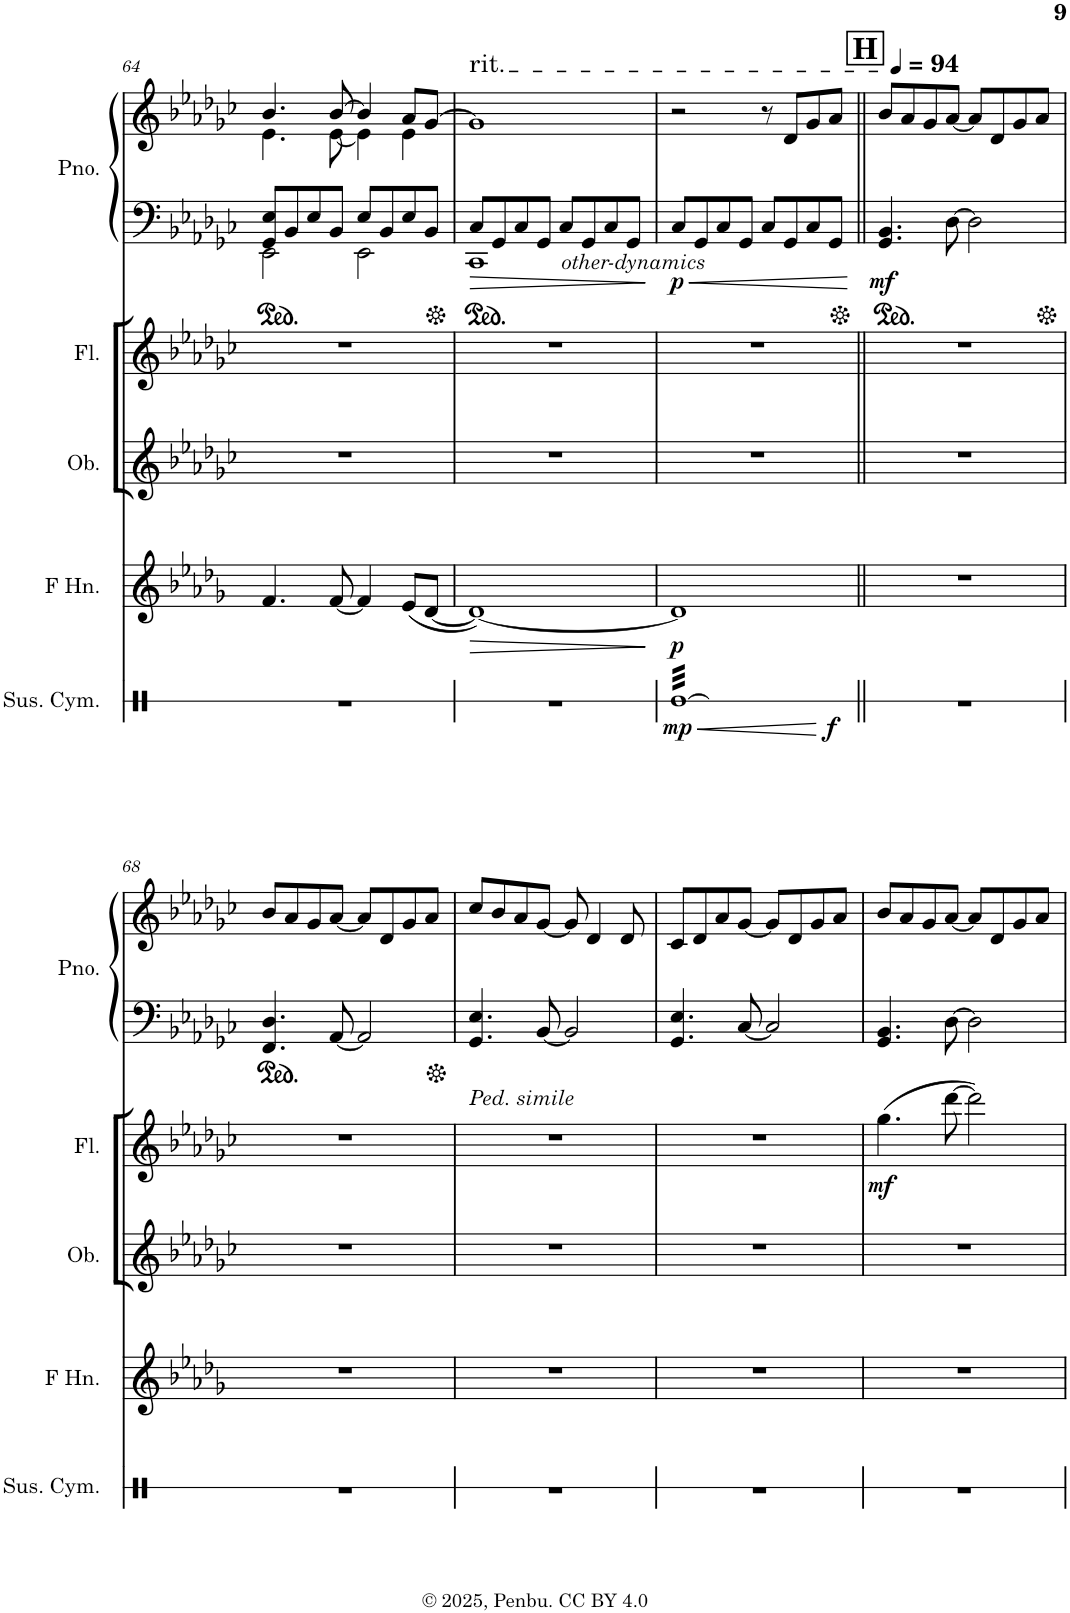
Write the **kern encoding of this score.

**kern	**dynam	**kern	**dynam	**kern	**kern	**dynam	**kern	**kern	**dynam
*part5	*part5	*part4	*part4	*part3	*part2	*part2	*part1	*part1	*part1
*staff6	*staff6	*staff5	*staff5	*staff4	*staff3	*staff3	*staff2	*staff1	*staff1/2
*I"Suspended Cymbal	*	*I"Horn in F	*	*I"Oboe	*I"Flute	*	*I"Piano	*	*
*I'Sus. Cym.	*	*	*	*I'Ob.	*I'Fl.	*	*I'Pno.	*	*
!!LO:PB:g=z
*clefX	*	*clefG2	*	*clefG2	*clefG2	*	*clefF4	*clefG2	*
*	*	*Trd4c7	*	*	*	*	*	*	*
*k[]	*	*k[b-e-a-d-g-]	*	*k[b-e-a-d-g-c-]	*k[b-e-a-d-g-c-]	*	*k[b-e-a-d-g-c-]	*k[b-e-a-d-g-c-]	*
*M4/4	*	*M4/4	*	*M4/4	*M4/4	*	*M4/4	*M4/4	*
=64	=64	=64	=64	=64	=64	=64	=64	=64	=64
*	*	*	*	*	*	*	*^	*^	*
1r	.	4.f/	.	1r	1r	.	8GG-/ 8E-/L	2EE-\	4.b-/	4.e-\	.
.	.	.	.	.	.	.	8BB-/	.	.	.	.
.	.	.	.	.	.	.	8E-/	.	.	.	.
.	.	[8f/	.	.	.	.	8BB-/J	.	[8b-/	[8e-\	.
.	.	4f/]	.	.	.	.	8E-/L	2EE-\	4b-/]	4e-\]	.
.	.	.	.	.	.	.	8BB-/	.	.	.	.
.	.	(8e-/L	.	.	.	.	8E-/	.	8a-/L	4e-\	.
.	.	[8d-/J	.	.	.	.	8BB-/J	.	[8g-/J	.	.
*	*	*	*	*	*	*	*	*	*v	*v	*
=65	=65	=65	=65	=65	=65	=65	=65	=65	=65	=65
!	!	!	!	!	!	!	!	!	!LO:TX:a:t=rit.	!
!	!	!	!LO:HP:b	!	!	!	!	!	!	!
1r	.	1d-_)	>	1r	1r	.	8C-/L	1CC-	1g-]	.
.	.	.	.	.	.	.	8GG-/	.	.	.
.	.	.	.	.	.	.	8C-/	.	.	.
.	.	.	.	.	.	.	8GG-/J	.	.	.
.	.	.	.	.	.	.	8C-/L	.	.	.
.	.	.	.	.	.	.	8GG-/	.	.	.
.	.	.	.	.	.	.	8C-/	.	.	.
!	!	!	!	!	!	!	!	!	!	!LO:DY:b=2
.	.	.	.	.	.	.	8GG-/J	.	.	other-dynamics
*	*	*	*	*	*	*	*v	*v	*	*
.	.	.	]	.	.	.	.	.	.
=66	=66	=66	=66	=66	=66	=66	=66	=66	=66
!	!LO:HP:b	!	!	!	!	!	!	!	!
!	!LO:DY:n=1:b	!	!LO:DY:b	!	!	!	!	!	!LO:DY:b=2
*^	*	*	*	*	*	*	*	*	*
*tremolo	*	*	*	*	*	*	*	*	*	*
32ReLLL	2..ryy	< mp	1d-]	p	1r	1r	.	8C-/L	2r	p
32Re	.	.	.	.	.	.	.	.	.	.
32Re	.	.	.	.	.	.	.	.	.	.
32Re	.	.	.	.	.	.	.	.	.	.
32Re	.	.	.	.	.	.	.	8GG-/	.	.
32Re	.	.	.	.	.	.	.	.	.	.
32Re	.	.	.	.	.	.	.	.	.	.
32Re	.	.	.	.	.	.	.	.	.	.
32Re	.	.	.	.	.	.	.	8C-/	.	.
32Re	.	.	.	.	.	.	.	.	.	.
32Re	.	.	.	.	.	.	.	.	.	.
32Re	.	.	.	.	.	.	.	.	.	.
32Re	.	.	.	.	.	.	.	8GG-/J	.	.
32Re	.	.	.	.	.	.	.	.	.	.
32Re	.	.	.	.	.	.	.	.	.	.
32Re	.	.	.	.	.	.	.	.	.	.
32Re	.	.	.	.	.	.	.	8C-/L	8r	.
32Re	.	.	.	.	.	.	.	.	.	.
32Re	.	.	.	.	.	.	.	.	.	.
32Re	.	.	.	.	.	.	.	.	.	.
32Re	.	.	.	.	.	.	.	8GG-/	8d-/L	.
32Re	.	.	.	.	.	.	.	.	.	.
32Re	.	.	.	.	.	.	.	.	.	.
32Re	.	.	.	.	.	.	.	.	.	.
32Re	.	.	.	.	.	.	.	8C-/	8g-/	.
32Re	.	.	.	.	.	.	.	.	.	.
32Re	.	.	.	.	.	.	.	.	.	.
32Re	.	.	.	.	.	.	.	.	.	.
!	!	!LO:DY:n=2:b	!	!	!	!	!	!	!	!
32Re	8ryy	f	.	.	.	.	.	8GG-/J	8a-/J	.
32Re	.	.	.	.	.	.	.	.	.	.
32Re	.	.	.	.	.	.	.	.	.	.
32ReJJJ	.	.	.	.	.	.	.	.	.	.
*Xtremolo	*	*	*	*	*	*	*	*	*	*
.	.	[	.	.	.	.	.	.	.	.
*v	*v	*	*	*	*	*	*	*	*	*
=67||	=67||	=67||	=67||	=67||	=67||	=67||	=67||	=67||	=67||
!!LO:REH:place=s1:a:B:cj:fs=14:t=H
*	*	*	*	*	*	*	*	*MM94	*
*^	*	*	*	*	*	*	*	*	*
!	!	!	!	!	!	!	!	!	!	!LO:DY:b=2
*v	*v	*	*	*	*	*	*	*	*	*
1r	.	1r	.	1r	1r	.	4.GG-/ 4.BB-/	8b-/L	mf
.	.	.	.	.	.	.	.	8a-/	.
.	.	.	.	.	.	.	.	8g-/	.
.	.	.	.	.	.	.	[8D-\	[8a-/J	.
.	.	.	.	.	.	.	2D-\]	8a-/L]	.
.	.	.	.	.	.	.	.	8d-/	.
.	.	.	.	.	.	.	.	8g-/	.
.	.	.	.	.	.	.	.	8a-/J	.
!!LO:LB:g=z
=68	=68	=68	=68	=68	=68	=68	=68	=68	=68
1r	.	1r	.	1r	1r	.	4.FF/ 4.D-/	8b-/L	.
.	.	.	.	.	.	.	.	8a-/	.
.	.	.	.	.	.	.	.	8g-/	.
.	.	.	.	.	.	.	[8AA-/	[8a-/J	.
.	.	.	.	.	.	.	2AA-/]	8a-/L]	.
.	.	.	.	.	.	.	.	8d-/	.
.	.	.	.	.	.	.	.	8g-/	.
.	.	.	.	.	.	.	.	8a-/J	.
=69	=69	=69	=69	=69	=69	=69	=69	=69	=69
!	!	!	!	!	!	!	!LO:TX:b:i:t=Ped. simile	!	!
1r	.	1r	.	1r	1r	.	4.GG-/ 4.E-/	8cc-/L	.
.	.	.	.	.	.	.	.	8b-/	.
.	.	.	.	.	.	.	.	8a-/	.
.	.	.	.	.	.	.	[8BB-/	[8g-/J	.
.	.	.	.	.	.	.	2BB-/]	8g-/]	.
.	.	.	.	.	.	.	.	4d-/	.
.	.	.	.	.	.	.	.	8d-/	.
=70	=70	=70	=70	=70	=70	=70	=70	=70	=70
1r	.	1r	.	1r	1r	.	4.GG-/ 4.E-/	8c-/L	.
.	.	.	.	.	.	.	.	8d-/	.
.	.	.	.	.	.	.	.	8a-/	.
.	.	.	.	.	.	.	[8C-/	[8g-/J	.
.	.	.	.	.	.	.	2C-/]	8g-/L]	.
.	.	.	.	.	.	.	.	8d-/	.
.	.	.	.	.	.	.	.	8g-/	.
.	.	.	.	.	.	.	.	8a-/J	.
=71	=71	=71	=71	=71	=71	=71	=71	=71	=71
!	!	!	!	!	!	!LO:DY:b	!	!	!
1r	.	1r	.	1r	(4.gg-\	mf	4.GG-/ 4.BB-/	8b-/L	.
.	.	.	.	.	.	.	.	8a-/	.
.	.	.	.	.	.	.	.	8g-/	.
.	.	.	.	.	[8ddd-\	.	[8D-\	[8a-/J	.
.	.	.	.	.	2ddd-\])	.	2D-\]	8a-/L]	.
.	.	.	.	.	.	.	.	8d-/	.
.	.	.	.	.	.	.	.	8g-/	.
.	.	.	.	.	.	.	.	8a-/J	.
=	=	=	=	=	=	=	=	=	=
*-	*-	*-	*-	*-	*-	*-	*-	*-	*-
